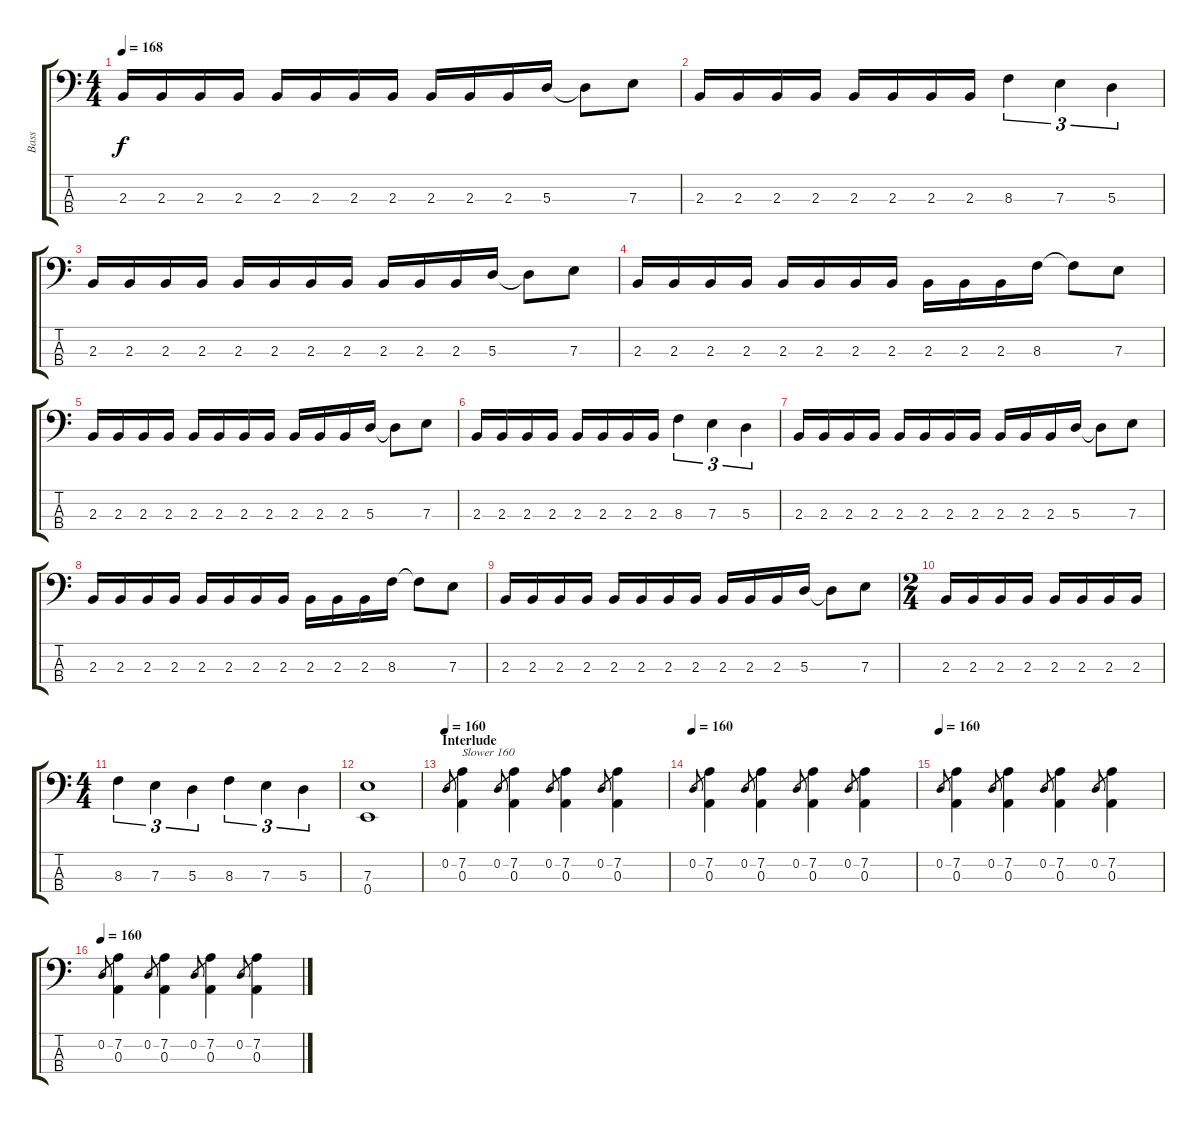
\track ("Bass" "Bass") {instrument electricbassfinger}
\staff {score tabs}
\tuning (G2 D2 A1 E1) {hide}
\ts (4 4)
\tempo 168
\clef f4
\ks c
2.3.16{dy f} 2.3.16 2.3.16 2.3.16 2.3.16 2.3.16 2.3.16 2.3.16 2.3.16 2.3.16 2.3.16 5.3.16 5.3{t}.8 7.3.8 |
2.3.16 2.3.16 2.3.16 2.3.16 2.3.16 2.3.16 2.3.16 2.3.16 8.3.4{tu (3 2)} 7.3.4{tu (3 2)} 5.3.4{tu (3 2)} |
2.3.16 2.3.16 2.3.16 2.3.16 2.3.16 2.3.16 2.3.16 2.3.16 2.3.16 2.3.16 2.3.16 5.3.16 5.3{t}.8 7.3.8 |
2.3.16 2.3.16 2.3.16 2.3.16 2.3.16 2.3.16 2.3.16 2.3.16 2.3.16 2.3.16 2.3.16 8.3.16 8.3{t}.8 7.3.8 |
2.3.16 2.3.16 2.3.16 2.3.16 2.3.16 2.3.16 2.3.16 2.3.16 2.3.16 2.3.16 2.3.16 5.3.16 5.3{t}.8 7.3.8 |
2.3.16 2.3.16 2.3.16 2.3.16 2.3.16 2.3.16 2.3.16 2.3.16 8.3.4{tu (3 2)} 7.3.4{tu (3 2)} 5.3.4{tu (3 2)} |
2.3.16 2.3.16 2.3.16 2.3.16 2.3.16 2.3.16 2.3.16 2.3.16 2.3.16 2.3.16 2.3.16 5.3.16 5.3{t}.8 7.3.8 |
2.3.16 2.3.16 2.3.16 2.3.16 2.3.16 2.3.16 2.3.16 2.3.16 2.3.16 2.3.16 2.3.16 8.3.16 8.3{t}.8 7.3.8 |
2.3.16 2.3.16 2.3.16 2.3.16 2.3.16 2.3.16 2.3.16 2.3.16 2.3.16 2.3.16 2.3.16 5.3.16 5.3{t}.8 7.3.8 |
\ts (2 4)
2.3.16 2.3.16 2.3.16 2.3.16 2.3.16 2.3.16 2.3.16 2.3.16 |
\ts (4 4)
8.3.4{tu (3 2)} 7.3.4{tu (3 2)} 5.3.4{tu (3 2)} 8.3.4{tu (3 2)} 7.3.4{tu (3 2)} 5.3.4{tu (3 2)} |
(7.3 0.4).1 |
\section ("" "Interlude")
\tempo 160
0.2.8{gr} (7.2 0.3).4{txt "Slower 160"} 0.2.8{gr} (7.2 0.3).4 0.2.8{gr} (7.2 0.3).4 0.2.8{gr} (7.2 0.3).4 |
\tempo 160
0.2.8{gr} (7.2 0.3).4 0.2.8{gr} (7.2 0.3).4 0.2.8{gr} (7.2 0.3).4 0.2.8{gr} (7.2 0.3).4 |
\tempo 160
0.2.8{gr} (7.2 0.3).4 0.2.8{gr} (7.2 0.3).4 0.2.8{gr} (7.2 0.3).4 0.2.8{gr} (7.2 0.3).4 |
\tempo 160
0.2.8{gr} (7.2 0.3).4 0.2.8{gr} (7.2 0.3).4 0.2.8{gr} (7.2 0.3).4 0.2.8{gr} (7.2 0.3).4
